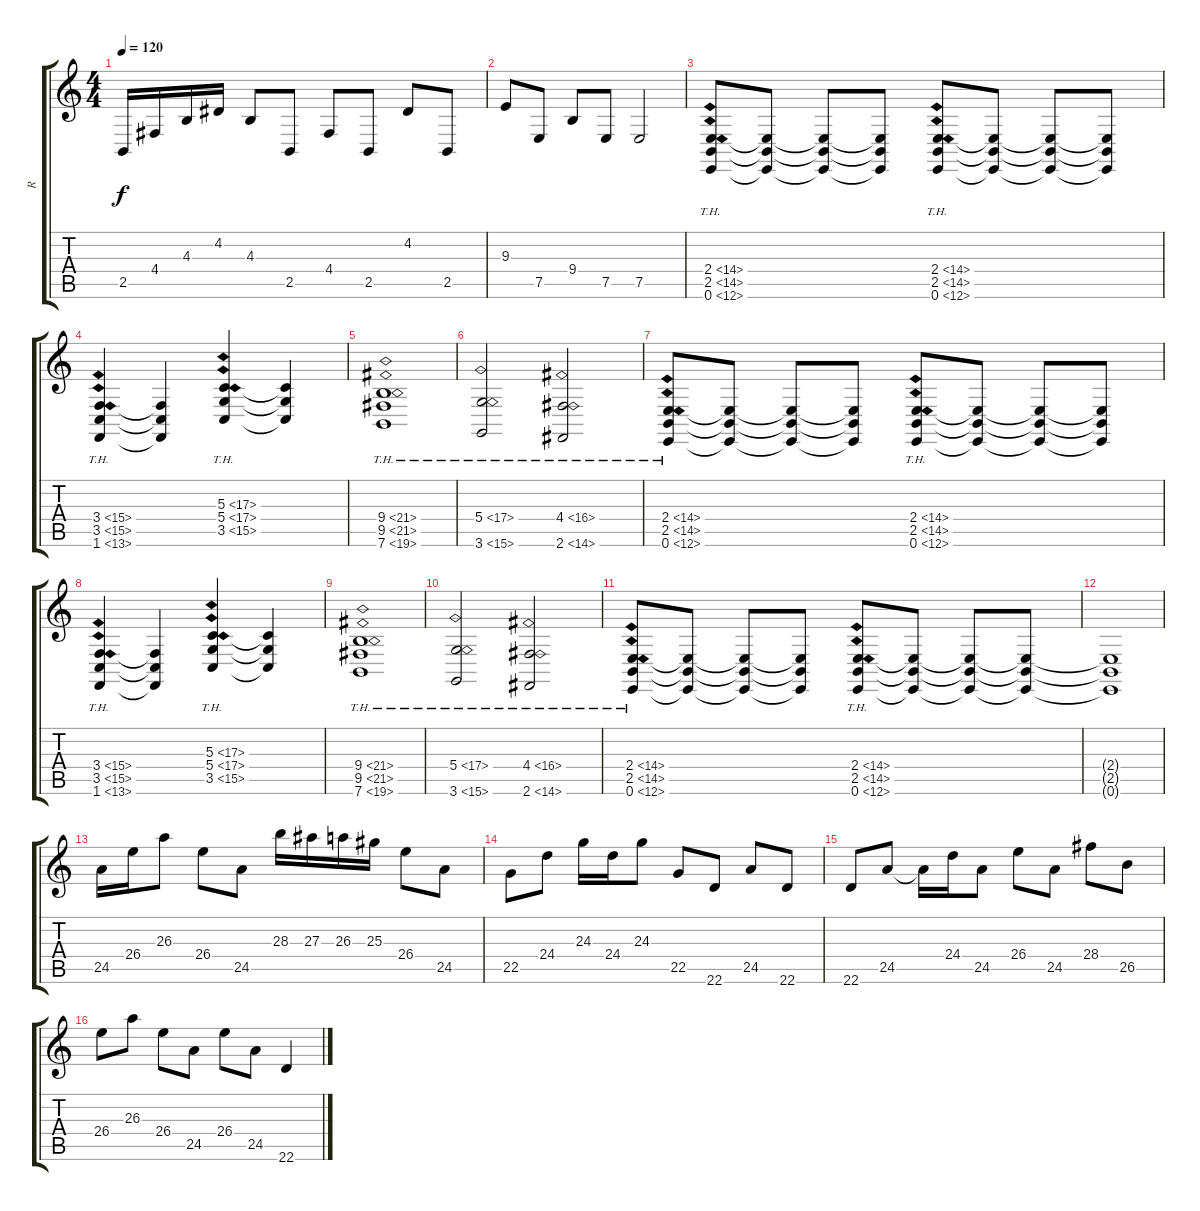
\track ("R" "R") {instrument fx1rain}
\staff {score tabs}
\tuning (E4 B3 G3 D3 A2 E2) {hide}
\ts (4 4)
\tempo 120
\clef g2
\ks c
2.5.16{dy f} 4.4.16 4.3.16 4.2.16 4.3.8 2.5.8 4.4.8 2.5.8 4.2.8 2.5.8 |
9.3.8 7.5.8 9.4.8 7.5.8 7.5.2 |
(2.4{th 12} 2.5{th 12} 0.6{th 12}).8{volume 11 balance 0 instrument stringensemble2} (2.4{t} 2.5{t} 0.6{t}).8 (2.4{t} 2.5{t} 0.6{t}).8 (2.4{t} 2.5{t} 0.6{t}).8 (2.4{th 12} 2.5{th 12} 0.6{th 12}).8 (2.4{t} 2.5{t} 0.6{t}).8 (2.4{t} 2.5{t} 0.6{t}).8 (2.4{t} 2.5{t} 0.6{t}).8 |
(3.4{th 12} 3.5{th 12} 1.6{th 12}).4 (3.4{t} 3.5{t} 1.6{t}).4 (5.3{th 12} 5.4{th 12} 3.5{th 12}).4 (5.3{t} 5.4{t} 3.5{t}).4 |
(9.4{th 12} 9.5{th 12} 7.6{th 12}).1 |
(5.4{th 12} 3.6{th 12}).2 (4.4{th 12} 2.6{th 12}).2 |
(2.4{th 12} 2.5{th 12} 0.6{th 12}).8 (2.4{t} 2.5{t} 0.6{t}).8 (2.4{t} 2.5{t} 0.6{t}).8 (2.4{t} 2.5{t} 0.6{t}).8 (2.4{th 12} 2.5{th 12} 0.6{th 12}).8 (2.4{t} 2.5{t} 0.6{t}).8 (2.4{t} 2.5{t} 0.6{t}).8 (2.4{t} 2.5{t} 0.6{t}).8 |
(3.4{th 12} 3.5{th 12} 1.6{th 12}).4 (3.4{t} 3.5{t} 1.6{t}).4 (5.3{th 12} 5.4{th 12} 3.5{th 12}).4 (5.3{t} 5.4{t} 3.5{t}).4 |
(9.4{th 12} 9.5{th 12} 7.6{th 12}).1 |
(5.4{th 12} 3.6{th 12}).2 (4.4{th 12} 2.6{th 12}).2 |
(2.4{th 12} 2.5{th 12} 0.6{th 12}).8 (2.4{t} 2.5{t} 0.6{t}).8 (2.4{t} 2.5{t} 0.6{t}).8 (2.4{t} 2.5{t} 0.6{t}).8 (2.4{th 12} 2.5{th 12} 0.6{th 12}).8 (2.4{t} 2.5{t} 0.6{t}).8 (2.4{t} 2.5{t} 0.6{t}).8 (2.4{t} 2.5{t} 0.6{t}).8 |
(2.4{t} 2.5{t} 0.6{t}).1 |
24.5.16{volume 10 balance 4 instrument fx1rain} 26.4.16 26.3.8 26.4.8 24.5.8 28.3.16 27.3.16 26.3.16 25.3.16 26.4.8 24.5.8 |
22.5.8 24.4.8 24.3.16 24.4.16 24.3.8 22.5.8 22.6.8 24.5.8 22.6.8 |
22.6.8 24.5.8 24.5{t}.16 24.4.16 24.5.8 26.4.8 24.5.8 28.4.8 26.5.8 |
26.4.8 26.3.8 26.4.8 24.5.8 26.4.8 24.5.8 22.6.4
